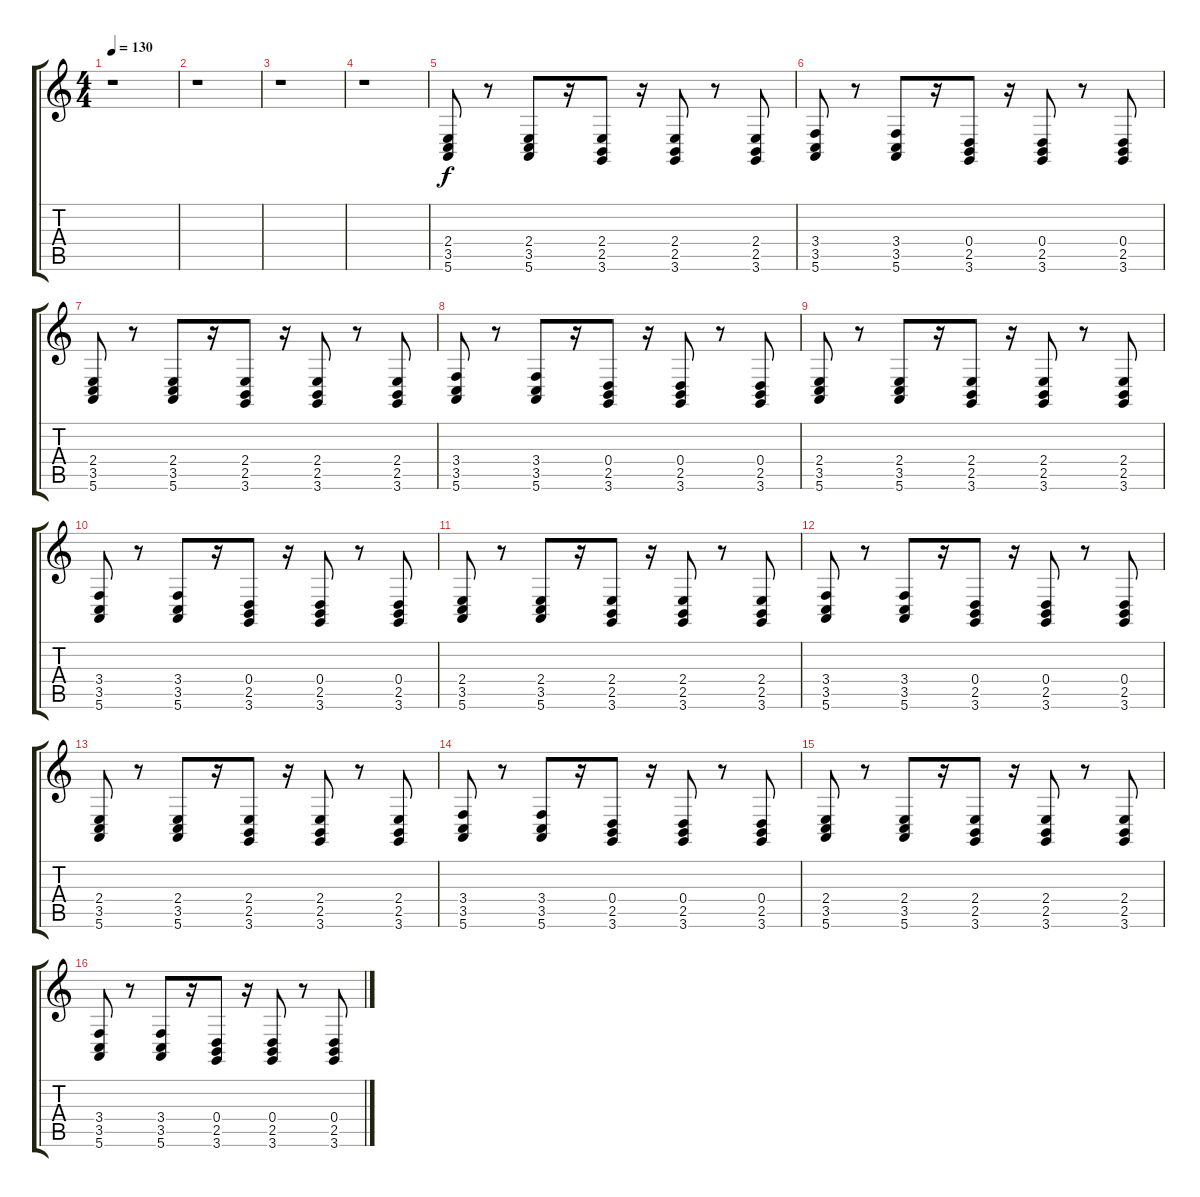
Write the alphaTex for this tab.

\track "" {instrument brightacousticpiano}
\staff {score tabs}
\tuning (E4 B3 G3 D3 A2 E2) {hide}
\ts (4 4)
\tempo 130
\clef g2
\ks c
r.1{dy f} |
r.1 |
r.1 |
r.1 |
(2.4 3.5 5.6).8 r.8 (2.4 3.5 5.6).8 r.16 (2.4 2.5 3.6).8 r.16 (2.4 2.5 3.6).8 r.8 (2.4 2.5 3.6).8 |
(3.4 3.5 5.6).8 r.8 (3.4 3.5 5.6).8 r.16 (0.4 2.5 3.6).8 r.16 (0.4 2.5 3.6).8 r.8 (0.4 2.5 3.6).8 |
(2.4 3.5 5.6).8 r.8 (2.4 3.5 5.6).8 r.16 (2.4 2.5 3.6).8 r.16 (2.4 2.5 3.6).8 r.8 (2.4 2.5 3.6).8 |
(3.4 3.5 5.6).8 r.8 (3.4 3.5 5.6).8 r.16 (0.4 2.5 3.6).8 r.16 (0.4 2.5 3.6).8 r.8 (0.4 2.5 3.6).8 |
(2.4 3.5 5.6).8 r.8 (2.4 3.5 5.6).8 r.16 (2.4 2.5 3.6).8 r.16 (2.4 2.5 3.6).8 r.8 (2.4 2.5 3.6).8 |
(3.4 3.5 5.6).8 r.8 (3.4 3.5 5.6).8 r.16 (0.4 2.5 3.6).8 r.16 (0.4 2.5 3.6).8 r.8 (0.4 2.5 3.6).8 |
(2.4 3.5 5.6).8 r.8 (2.4 3.5 5.6).8 r.16 (2.4 2.5 3.6).8 r.16 (2.4 2.5 3.6).8 r.8 (2.4 2.5 3.6).8 |
(3.4 3.5 5.6).8 r.8 (3.4 3.5 5.6).8 r.16 (0.4 2.5 3.6).8 r.16 (0.4 2.5 3.6).8 r.8 (0.4 2.5 3.6).8 |
(2.4 3.5 5.6).8 r.8 (2.4 3.5 5.6).8 r.16 (2.4 2.5 3.6).8 r.16 (2.4 2.5 3.6).8 r.8 (2.4 2.5 3.6).8 |
(3.4 3.5 5.6).8 r.8 (3.4 3.5 5.6).8 r.16 (0.4 2.5 3.6).8 r.16 (0.4 2.5 3.6).8 r.8 (0.4 2.5 3.6).8 |
(2.4 3.5 5.6).8 r.8 (2.4 3.5 5.6).8 r.16 (2.4 2.5 3.6).8 r.16 (2.4 2.5 3.6).8 r.8 (2.4 2.5 3.6).8 |
(3.4 3.5 5.6).8 r.8 (3.4 3.5 5.6).8 r.16 (0.4 2.5 3.6).8 r.16 (0.4 2.5 3.6).8 r.8 (0.4 2.5 3.6).8
